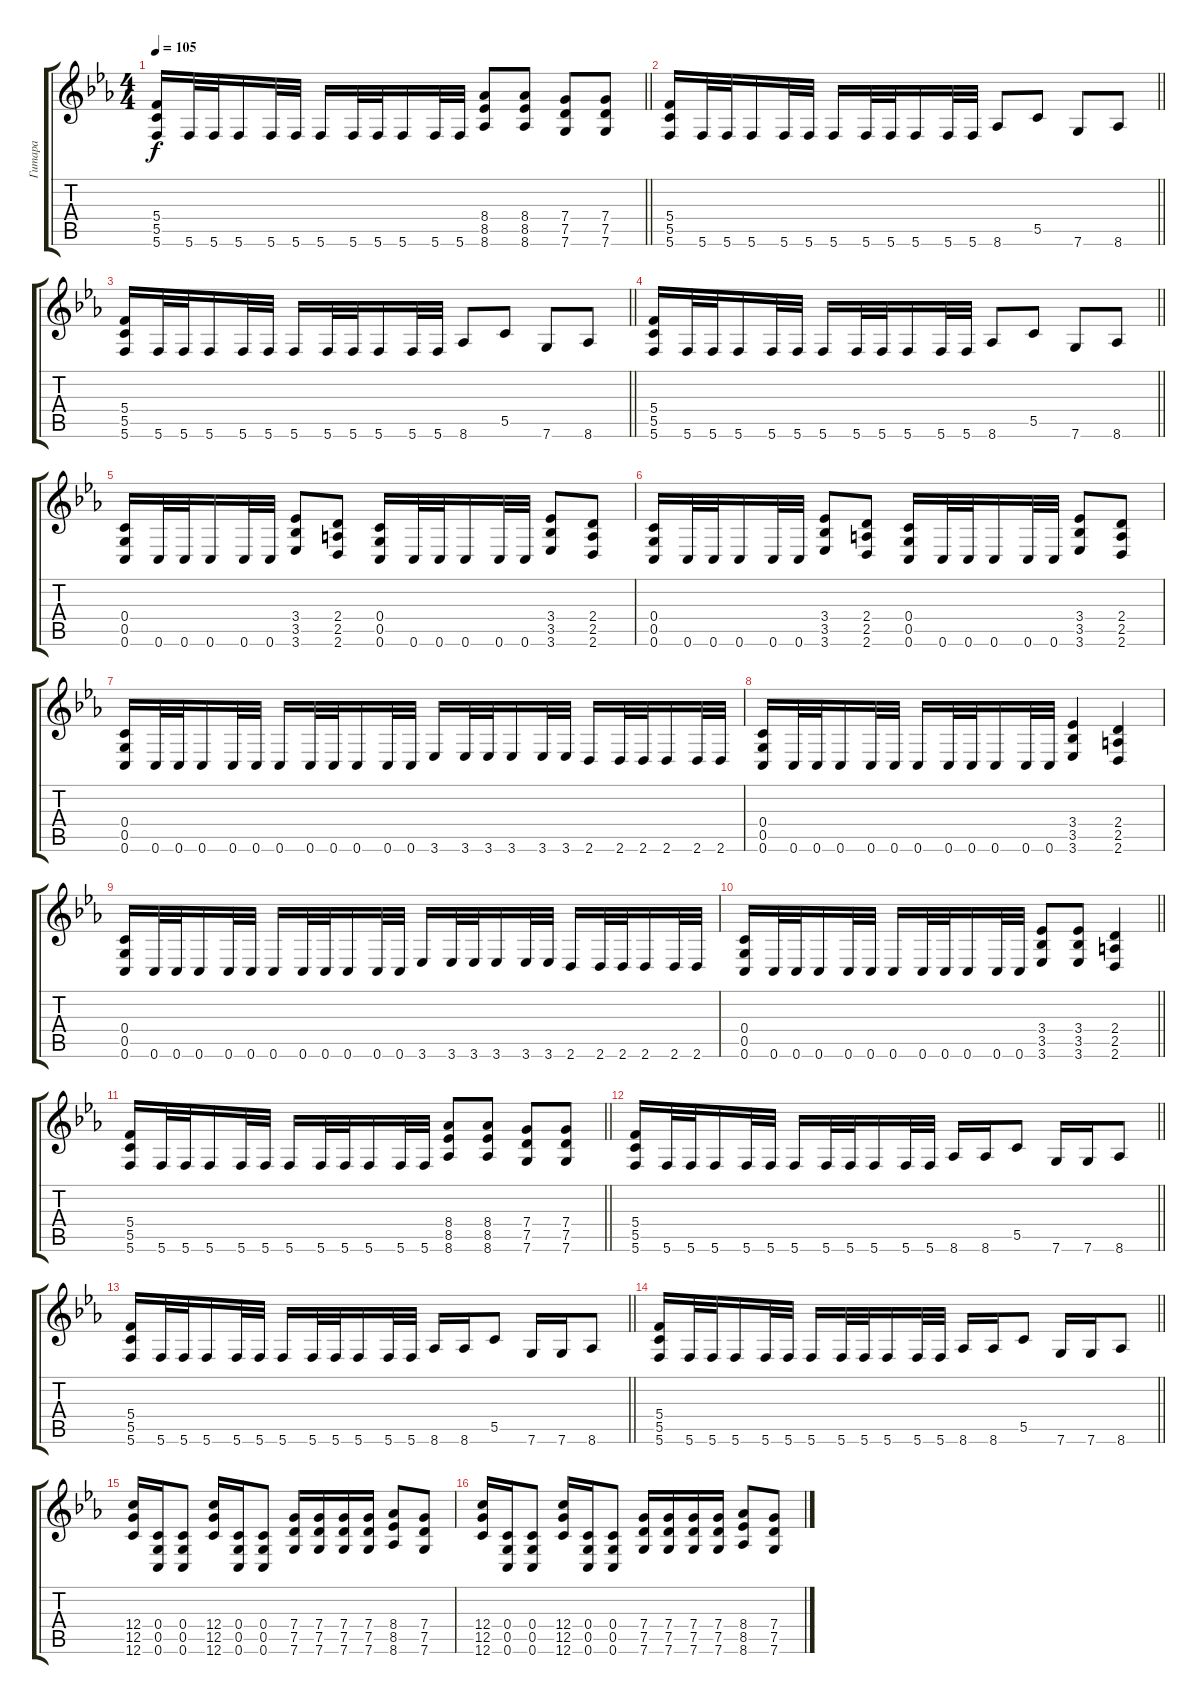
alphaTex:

\track ("Гитара" "Гитара") {instrument distortionguitar}
\staff {score tabs}
\tuning (D4 A3 F3 C3 G2 C2) {hide}
\ts (4 4)
\section ("" "")
\tempo 105
\clef g2
\barLineRight lightlight
\ks cminor
(5.4 5.5 5.6).16{dy f} 5.6.32 5.6.32 5.6.16 5.6.32 5.6.32 5.6.16 5.6.32 5.6.32 5.6.16 5.6.32 5.6.32 (8.4 8.5 8.6).8 (8.4 8.5 8.6).8 (7.4 7.5 7.6).8 (7.4 7.5 7.6).8 |
\barLineRight lightlight
(5.4 5.5 5.6).16 5.6.32 5.6.32 5.6.16 5.6.32 5.6.32 5.6.16 5.6.32 5.6.32 5.6.16 5.6.32 5.6.32 8.6.8 5.5.8 7.6.8 8.6.8 |
\barLineRight lightlight
(5.4 5.5 5.6).16 5.6.32 5.6.32 5.6.16 5.6.32 5.6.32 5.6.16 5.6.32 5.6.32 5.6.16 5.6.32 5.6.32 8.6.8 5.5.8 7.6.8 8.6.8 |
\barLineRight lightlight
(5.4 5.5 5.6).16 5.6.32 5.6.32 5.6.16 5.6.32 5.6.32 5.6.16 5.6.32 5.6.32 5.6.16 5.6.32 5.6.32 8.6.8 5.5.8 7.6.8 8.6.8 |
\section ("" "")
(0.4 0.5 0.6).16 0.6.32 0.6.32 0.6.16 0.6.32 0.6.32 (3.4 3.5 3.6).8 (2.4 2.5 2.6).8 (0.4 0.5 0.6).16 0.6.32 0.6.32 0.6.16 0.6.32 0.6.32 (3.4 3.5 3.6).8 (2.4 2.5 2.6).8 |
(0.4 0.5 0.6).16 0.6.32 0.6.32 0.6.16 0.6.32 0.6.32 (3.4 3.5 3.6).8 (2.4 2.5 2.6).8 (0.4 0.5 0.6).16 0.6.32 0.6.32 0.6.16 0.6.32 0.6.32 (3.4 3.5 3.6).8 (2.4 2.5 2.6).8 |
(0.4 0.5 0.6).16 0.6.32 0.6.32 0.6.16 0.6.32 0.6.32 0.6.16 0.6.32 0.6.32 0.6.16 0.6.32 0.6.32 3.6.16 3.6.32 3.6.32 3.6.16 3.6.32 3.6.32 2.6.16 2.6.32 2.6.32 2.6.16 2.6.32 2.6.32 |
(0.4 0.5 0.6).16 0.6.32 0.6.32 0.6.16 0.6.32 0.6.32 0.6.16 0.6.32 0.6.32 0.6.16 0.6.32 0.6.32 (3.4 3.5 3.6).4 (2.4 2.5 2.6).4 |
(0.4 0.5 0.6).16 0.6.32 0.6.32 0.6.16 0.6.32 0.6.32 0.6.16 0.6.32 0.6.32 0.6.16 0.6.32 0.6.32 3.6.16 3.6.32 3.6.32 3.6.16 3.6.32 3.6.32 2.6.16 2.6.32 2.6.32 2.6.16 2.6.32 2.6.32 |
\barLineRight lightlight
(0.4 0.5 0.6).16 0.6.32 0.6.32 0.6.16 0.6.32 0.6.32 0.6.16 0.6.32 0.6.32 0.6.16 0.6.32 0.6.32 (3.4 3.5 3.6).8 (3.4 3.5 3.6).8 (2.4 2.5 2.6).4 |
\section ("" "")
\barLineRight lightlight
(5.4 5.5 5.6).16 5.6.32 5.6.32 5.6.16 5.6.32 5.6.32 5.6.16 5.6.32 5.6.32 5.6.16 5.6.32 5.6.32 (8.4 8.5 8.6).8 (8.4 8.5 8.6).8 (7.4 7.5 7.6).8 (7.4 7.5 7.6).8 |
\barLineRight lightlight
(5.4 5.5 5.6).16 5.6.32 5.6.32 5.6.16 5.6.32 5.6.32 5.6.16 5.6.32 5.6.32 5.6.16 5.6.32 5.6.32 8.6.16 8.6.16 5.5.8 7.6.16 7.6.16 8.6.8 |
\barLineRight lightlight
(5.4 5.5 5.6).16 5.6.32 5.6.32 5.6.16 5.6.32 5.6.32 5.6.16 5.6.32 5.6.32 5.6.16 5.6.32 5.6.32 8.6.16 8.6.16 5.5.8 7.6.16 7.6.16 8.6.8 |
\barLineRight lightlight
(5.4 5.5 5.6).16 5.6.32 5.6.32 5.6.16 5.6.32 5.6.32 5.6.16 5.6.32 5.6.32 5.6.16 5.6.32 5.6.32 8.6.16 8.6.16 5.5.8 7.6.16 7.6.16 8.6.8 |
\section ("" "")
(12.4 12.5 12.6).16 (0.4 0.5 0.6).16 (0.4 0.5 0.6).8 (12.4 12.5 12.6).16 (0.4 0.5 0.6).16 (0.4 0.5 0.6).8 (7.4 7.5 7.6).16 (7.4 7.5 7.6).16 (7.4 7.5 7.6).16 (7.4 7.5 7.6).16 (8.4 8.5 8.6).8 (7.4 7.5 7.6).8 |
(12.4 12.5 12.6).16 (0.4 0.5 0.6).16 (0.4 0.5 0.6).8 (12.4 12.5 12.6).16 (0.4 0.5 0.6).16 (0.4 0.5 0.6).8 (7.4 7.5 7.6).16 (7.4 7.5 7.6).16 (7.4 7.5 7.6).16 (7.4 7.5 7.6).16 (8.4 8.5 8.6).8 (7.4 7.5 7.6).8
